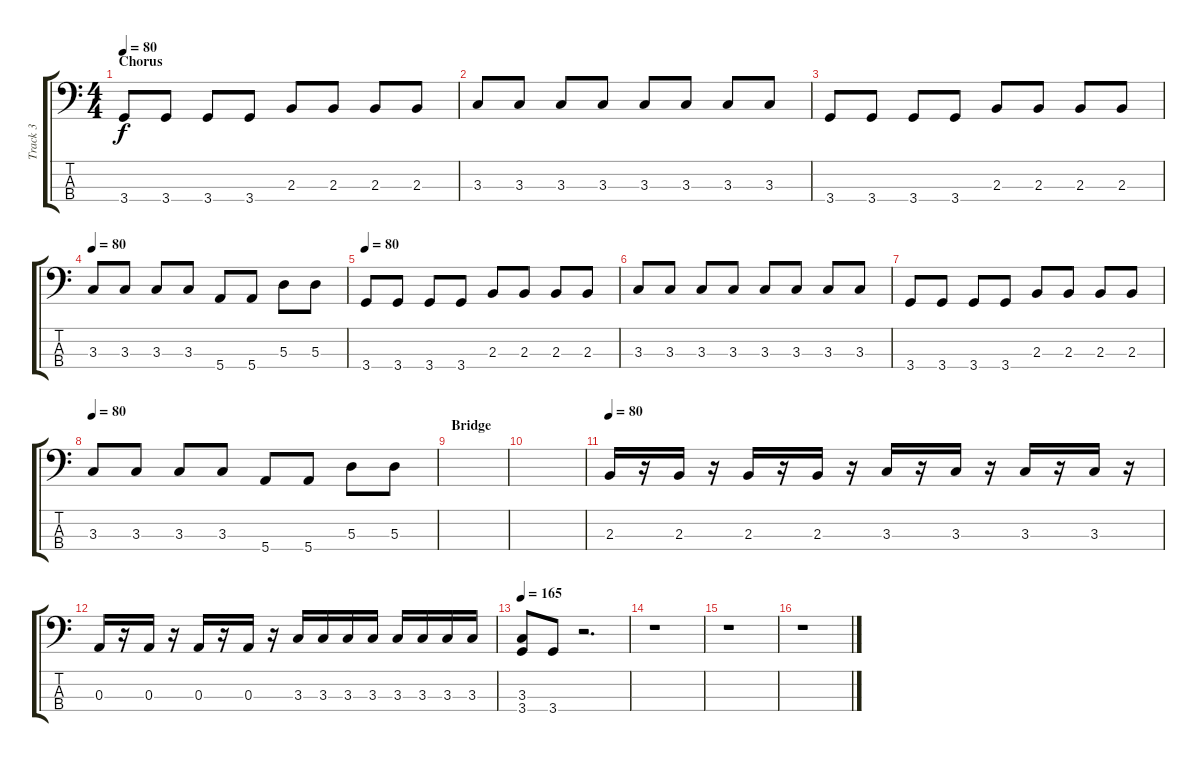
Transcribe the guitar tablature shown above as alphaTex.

\track ("Track 3" "Track 3") {instrument electricbassfinger}
\staff {score tabs}
\tuning (G2 D2 A1 E1) {hide}
\ts (4 4)
\section ("" "Chorus")
\tempo 80
\clef f4
\ks c
3.4.8{dy f} 3.4.8 3.4.8 3.4.8 2.3.8 2.3.8 2.3.8 2.3.8 |
3.3.8 3.3.8 3.3.8 3.3.8 3.3.8 3.3.8 3.3.8 3.3.8 |
3.4.8 3.4.8 3.4.8 3.4.8 2.3.8 2.3.8 2.3.8 2.3.8 |
\tempo 80
3.3.8 3.3.8 3.3.8 3.3.8 5.4.8 5.4.8 5.3.8 5.3.8 |
\tempo 80
3.4.8 3.4.8 3.4.8 3.4.8 2.3.8 2.3.8 2.3.8 2.3.8 |
3.3.8 3.3.8 3.3.8 3.3.8 3.3.8 3.3.8 3.3.8 3.3.8 |
3.4.8 3.4.8 3.4.8 3.4.8 2.3.8 2.3.8 2.3.8 2.3.8 |
\tempo 80
3.3.8 3.3.8 3.3.8 3.3.8 5.4.8 5.4.8 5.3.8 5.3.8 |
\section ("" "Bridge")
|
|
\tempo 80
2.3.16 r.16 2.3.16 r.16 2.3.16 r.16 2.3.16 r.16 3.3.16 r.16 3.3.16 r.16 3.3.16 r.16 3.3.16 r.16 |
0.3.16 r.16 0.3.16 r.16 0.3.16 r.16 0.3.16 r.16 3.3.16 3.3.16 3.3.16 3.3.16 3.3.16 3.3.16 3.3.16 3.3.16 |
\tempo 165
(3.3 3.4).8 3.4.8 r.2{d} |
r.1 |
r.1 |
r.1
